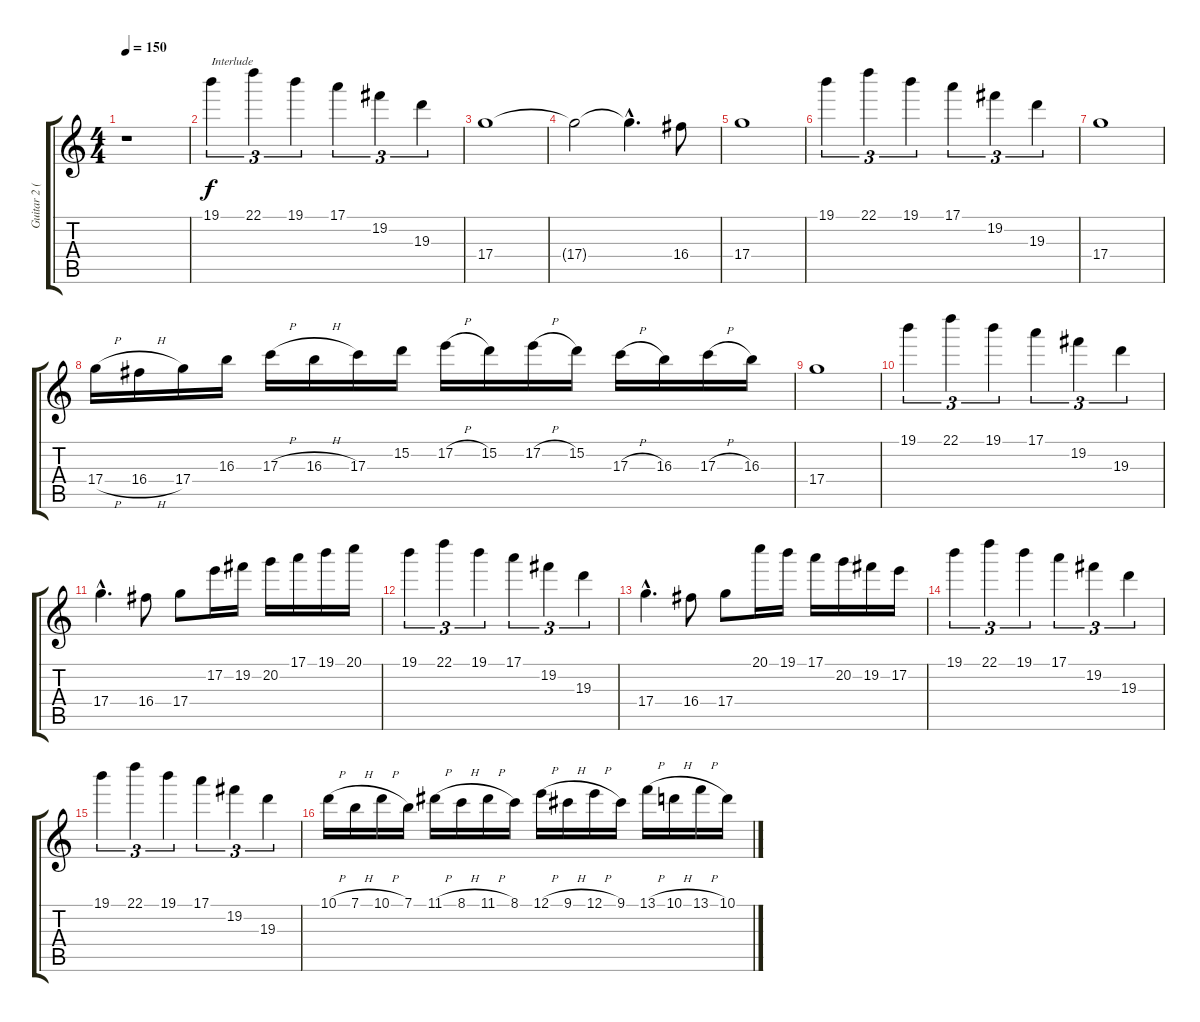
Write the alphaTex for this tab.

\track ("Guitar 2 (Al Pitrelli)" "Guitar 2 (") {instrument distortionguitar}
\staff {score tabs}
\tuning (E4 B3 G3 D3 A2 E2) {hide}
\ts (4 4)
\tempo 150
\clef g2
\ks c
r.1{dy mf} |
19.1.4{tu (3 2) txt "Interlude" dy f} 22.1.4{tu (3 2)} 19.1.4{tu (3 2)} 17.1.4{tu (3 2)} 19.2.4{tu (3 2)} 19.3.4{tu (3 2)} |
17.4.1 |
17.4{t}.2 17.4{hac t}.4{d} 16.4.8 |
17.4.1 |
19.1.4{tu (3 2)} 22.1.4{tu (3 2)} 19.1.4{tu (3 2)} 17.1.4{tu (3 2)} 19.2.4{tu (3 2)} 19.3.4{tu (3 2)} |
17.4.1 |
17.4{h}.16 16.4{h}.16 17.4.16 16.3.16 17.3{h}.16 16.3{h}.16 17.3.16 15.2.16 17.2{h}.16 15.2.16 17.2{h}.16 15.2.16 17.3{h}.16 16.3.16 17.3{h}.16 16.3.16 |
17.4.1 |
19.1.4{tu (3 2)} 22.1.4{tu (3 2)} 19.1.4{tu (3 2)} 17.1.4{tu (3 2)} 19.2.4{tu (3 2)} 19.3.4{tu (3 2)} |
17.4{hac}.4{d} 16.4.8 17.4.8 17.2.16 19.2.16 20.2.16 17.1.16 19.1.16 20.1.16 |
19.1.4{tu (3 2)} 22.1.4{tu (3 2)} 19.1.4{tu (3 2)} 17.1.4{tu (3 2)} 19.2.4{tu (3 2)} 19.3.4{tu (3 2)} |
17.4{hac}.4{d} 16.4.8 17.4.8 20.1.16 19.1.16 17.1.16 20.2.16 19.2.16 17.2.16 |
19.1.4{tu (3 2)} 22.1.4{tu (3 2)} 19.1.4{tu (3 2)} 17.1.4{tu (3 2)} 19.2.4{tu (3 2)} 19.3.4{tu (3 2)} |
19.1.4{tu (3 2)} 22.1.4{tu (3 2)} 19.1.4{tu (3 2)} 17.1.4{tu (3 2)} 19.2.4{tu (3 2)} 19.3.4{tu (3 2)} |
10.1{h}.16 7.1{h}.16 10.1{h}.16 7.1.16 11.1{h}.16 8.1{h}.16 11.1{h}.16 8.1.16 12.1{h}.16 9.1{h}.16 12.1{h}.16 9.1.16 13.1{h}.16 10.1{h}.16 13.1{h}.16 10.1.16
